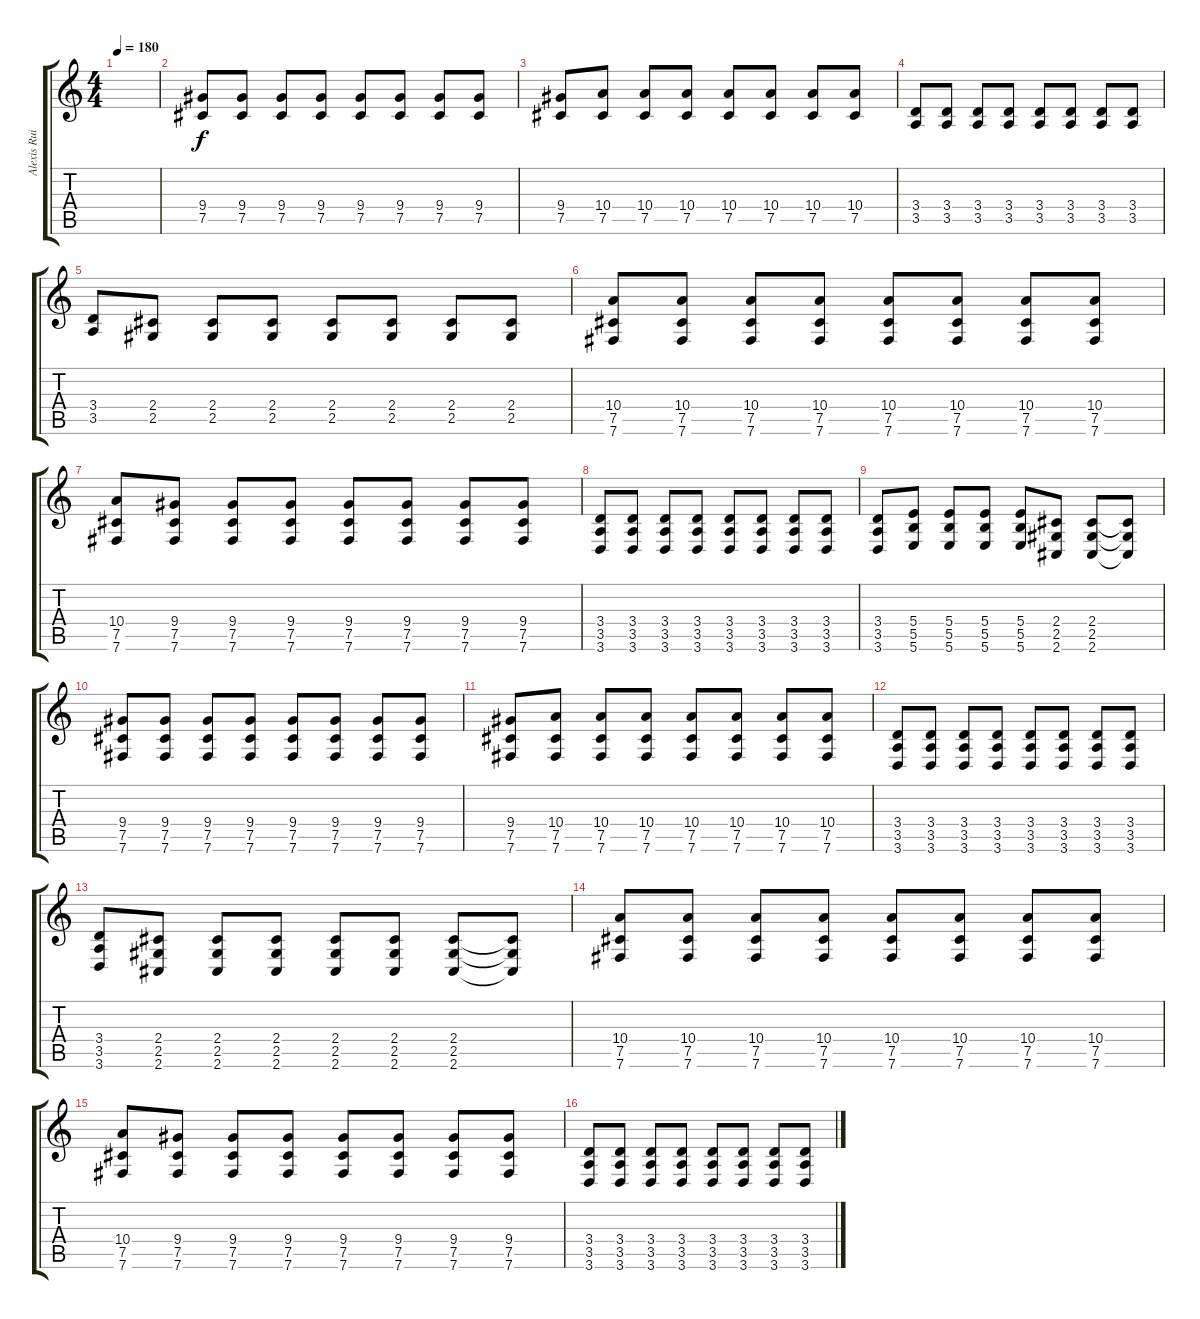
\track ("Alexis Ruiz (Guitarra)" "Alexis Rui") {instrument distortionguitar}
\staff {score tabs}
\tuning (Db4 Ab3 E3 B2 Gb2 B1) {hide}
\ts (4 4)
\tempo 180
\clef g2
\ks c
|
(9.4 7.5).8 (9.4 7.5).8 (9.4 7.5).8 (9.4 7.5).8 (9.4 7.5).8 (9.4 7.5).8 (9.4 7.5).8 (9.4 7.5).8 |
(9.4 7.5).8 (10.4 7.5).8 (10.4 7.5).8 (10.4 7.5).8 (10.4 7.5).8 (10.4 7.5).8 (10.4 7.5).8 (10.4 7.5).8 |
(3.4 3.5).8 (3.4 3.5).8 (3.4 3.5).8 (3.4 3.5).8 (3.4 3.5).8 (3.4 3.5).8 (3.4 3.5).8 (3.4 3.5).8 |
(3.4 3.5).8 (2.4 2.5).8 (2.4 2.5).8 (2.4 2.5).8 (2.4 2.5).8 (2.4 2.5).8 (2.4 2.5).8 (2.4 2.5).8 |
(10.4 7.5 7.6).8 (10.4 7.5 7.6).8 (10.4 7.5 7.6).8 (10.4 7.5 7.6).8 (10.4 7.5 7.6).8 (10.4 7.5 7.6).8 (10.4 7.5 7.6).8 (10.4 7.5 7.6).8 |
(10.4 7.5 7.6).8 (9.4 7.5 7.6).8 (9.4 7.5 7.6).8 (9.4 7.5 7.6).8 (9.4 7.5 7.6).8 (9.4 7.5 7.6).8 (9.4 7.5 7.6).8 (9.4 7.5 7.6).8 |
(3.4 3.5 3.6).8 (3.4 3.5 3.6).8 (3.4 3.5 3.6).8 (3.4 3.5 3.6).8 (3.4 3.5 3.6).8 (3.4 3.5 3.6).8 (3.4 3.5 3.6).8 (3.4 3.5 3.6).8 |
(3.4 3.5 3.6).8 (5.4 5.5 5.6).8 (5.4 5.5 5.6).8 (5.4 5.5 5.6).8 (5.4 5.5 5.6).8 (2.4 2.5 2.6).8 (2.4 2.5 2.6).8 (2.4{t} 2.5{t} 2.6{t}).8 |
(9.4 7.5 7.6).8 (9.4 7.5 7.6).8 (9.4 7.5 7.6).8 (9.4 7.5 7.6).8 (9.4 7.5 7.6).8 (9.4 7.5 7.6).8 (9.4 7.5 7.6).8 (9.4 7.5 7.6).8 |
(9.4 7.5 7.6).8 (10.4 7.5 7.6).8 (10.4 7.5 7.6).8 (10.4 7.5 7.6).8 (10.4 7.5 7.6).8 (10.4 7.5 7.6).8 (10.4 7.5 7.6).8 (10.4 7.5 7.6).8 |
(3.4 3.5 3.6).8 (3.4 3.5 3.6).8 (3.4 3.5 3.6).8 (3.4 3.5 3.6).8 (3.4 3.5 3.6).8 (3.4 3.5 3.6).8 (3.4 3.5 3.6).8 (3.4 3.5 3.6).8 |
(3.4 3.5 3.6).8 (2.4 2.5 2.6).8 (2.4 2.5 2.6).8 (2.4 2.5 2.6).8 (2.4 2.5 2.6).8 (2.4 2.5 2.6).8 (2.4 2.5 2.6).8 (2.4{t} 2.5{t} 2.6{t}).8 |
(10.4 7.5 7.6).8 (10.4 7.5 7.6).8 (10.4 7.5 7.6).8 (10.4 7.5 7.6).8 (10.4 7.5 7.6).8 (10.4 7.5 7.6).8 (10.4 7.5 7.6).8 (10.4 7.5 7.6).8 |
(10.4 7.5 7.6).8 (9.4 7.5 7.6).8 (9.4 7.5 7.6).8 (9.4 7.5 7.6).8 (9.4 7.5 7.6).8 (9.4 7.5 7.6).8 (9.4 7.5 7.6).8 (9.4 7.5 7.6).8 |
(3.4 3.5 3.6).8 (3.4 3.5 3.6).8 (3.4 3.5 3.6).8 (3.4 3.5 3.6).8 (3.4 3.5 3.6).8 (3.4 3.5 3.6).8 (3.4 3.5 3.6).8 (3.4 3.5 3.6).8
